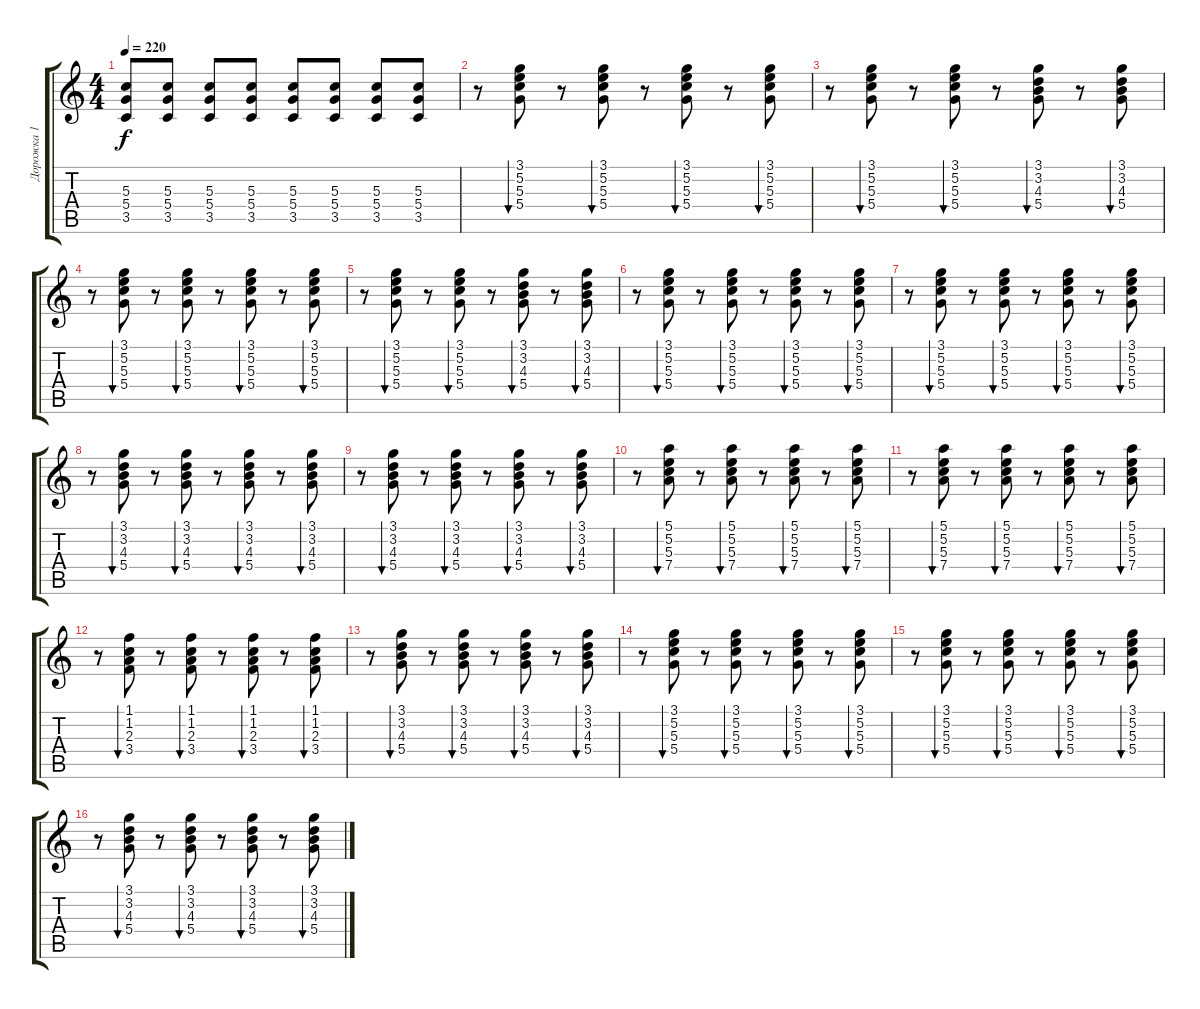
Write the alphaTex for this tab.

\track ("Дорожка 1" "Дорожка 1") {instrument distortionguitar}
\staff {score tabs}
\tuning (E4 B3 G3 D3 A2 E2) {hide}
\ts (4 4)
\tempo 220
\clef g2
\ks c
(5.3 5.4 3.5).8{dy f} (5.3 5.4 3.5).8 (5.3 5.4 3.5).8 (5.3 5.4 3.5).8 (5.3 5.4 3.5).8 (5.3 5.4 3.5).8 (5.3 5.4 3.5).8 (5.3 5.4 3.5).8 |
r.8{instrument electricguitarclean} (3.1 5.2 5.3 5.4).8{bu 60} r.8 (3.1 5.2 5.3 5.4).8{bu 60} r.8 (3.1 5.2 5.3 5.4).8{bu 60} r.8 (3.1 5.2 5.3 5.4).8{bu 60} |
r.8 (3.1 5.2 5.3 5.4).8{bu 60} r.8 (3.1 5.2 5.3 5.4).8{bu 60} r.8 (3.1 3.2 4.3 5.4).8{bu 60} r.8 (3.1 3.2 4.3 5.4).8{bu 60} |
r.8{instrument electricguitarclean} (3.1 5.2 5.3 5.4).8{bu 60} r.8 (3.1 5.2 5.3 5.4).8{bu 60} r.8 (3.1 5.2 5.3 5.4).8{bu 60} r.8 (3.1 5.2 5.3 5.4).8{bu 60} |
r.8 (3.1 5.2 5.3 5.4).8{bu 60} r.8 (3.1 5.2 5.3 5.4).8{bu 60} r.8 (3.1 3.2 4.3 5.4).8{bu 60} r.8 (3.1 3.2 4.3 5.4).8{bu 60} |
r.8{instrument electricguitarclean} (3.1 5.2 5.3 5.4).8{bu 60} r.8 (3.1 5.2 5.3 5.4).8{bu 60} r.8 (3.1 5.2 5.3 5.4).8{bu 60} r.8 (3.1 5.2 5.3 5.4).8{bu 60} |
r.8 (3.1 5.2 5.3 5.4).8{bu 60} r.8 (3.1 5.2 5.3 5.4).8{bu 60} r.8 (3.1 5.2 5.3 5.4).8{bu 60} r.8 (3.1 5.2 5.3 5.4).8{bu 60} |
r.8{instrument electricguitarclean} (3.1 3.2 4.3 5.4).8{bu 60} r.8 (3.1 3.2 4.3 5.4).8{bu 60} r.8 (3.1 3.2 4.3 5.4).8{bu 60} r.8 (3.1 3.2 4.3 5.4).8{bu 60} |
r.8 (3.1 3.2 4.3 5.4).8{bu 60} r.8 (3.1 3.2 4.3 5.4).8{bu 60} r.8 (3.1 3.2 4.3 5.4).8{bu 60} r.8 (3.1 3.2 4.3 5.4).8{bu 60} |
r.8{instrument electricguitarclean} (5.1 5.2 5.3 7.4).8{bu 60} r.8 (5.1 5.2 5.3 7.4).8{bu 60} r.8 (5.1 5.2 5.3 7.4).8{bu 60} r.8 (5.1 5.2 5.3 7.4).8{bu 60} |
r.8 (5.1 5.2 5.3 7.4).8{bu 60} r.8 (5.1 5.2 5.3 7.4).8{bu 60} r.8 (5.1 5.2 5.3 7.4).8{bu 60} r.8 (5.1 5.2 5.3 7.4).8{bu 60} |
r.8{instrument electricguitarclean} (1.1 1.2 2.3 3.4).8{bu 60} r.8 (1.1 1.2 2.3 3.4).8{bu 60} r.8 (1.1 1.2 2.3 3.4).8{bu 60} r.8 (1.1 1.2 2.3 3.4).8{bu 60} |
r.8 (3.1 3.2 4.3 5.4).8{bu 60} r.8 (3.1 3.2 4.3 5.4).8{bu 60} r.8 (3.1 3.2 4.3 5.4).8{bu 60} r.8 (3.1 3.2 4.3 5.4).8{bu 60} |
r.8{instrument electricguitarclean} (3.1 5.2 5.3 5.4).8{bu 60} r.8 (3.1 5.2 5.3 5.4).8{bu 60} r.8 (3.1 5.2 5.3 5.4).8{bu 60} r.8 (3.1 5.2 5.3 5.4).8{bu 60} |
r.8 (3.1 5.2 5.3 5.4).8{bu 60} r.8 (3.1 5.2 5.3 5.4).8{bu 60} r.8 (3.1 5.2 5.3 5.4).8{bu 60} r.8 (3.1 5.2 5.3 5.4).8{bu 60} |
r.8{instrument electricguitarclean} (3.1 3.2 4.3 5.4).8{bu 60} r.8 (3.1 3.2 4.3 5.4).8{bu 60} r.8 (3.1 3.2 4.3 5.4).8{bu 60} r.8 (3.1 3.2 4.3 5.4).8{bu 60}
